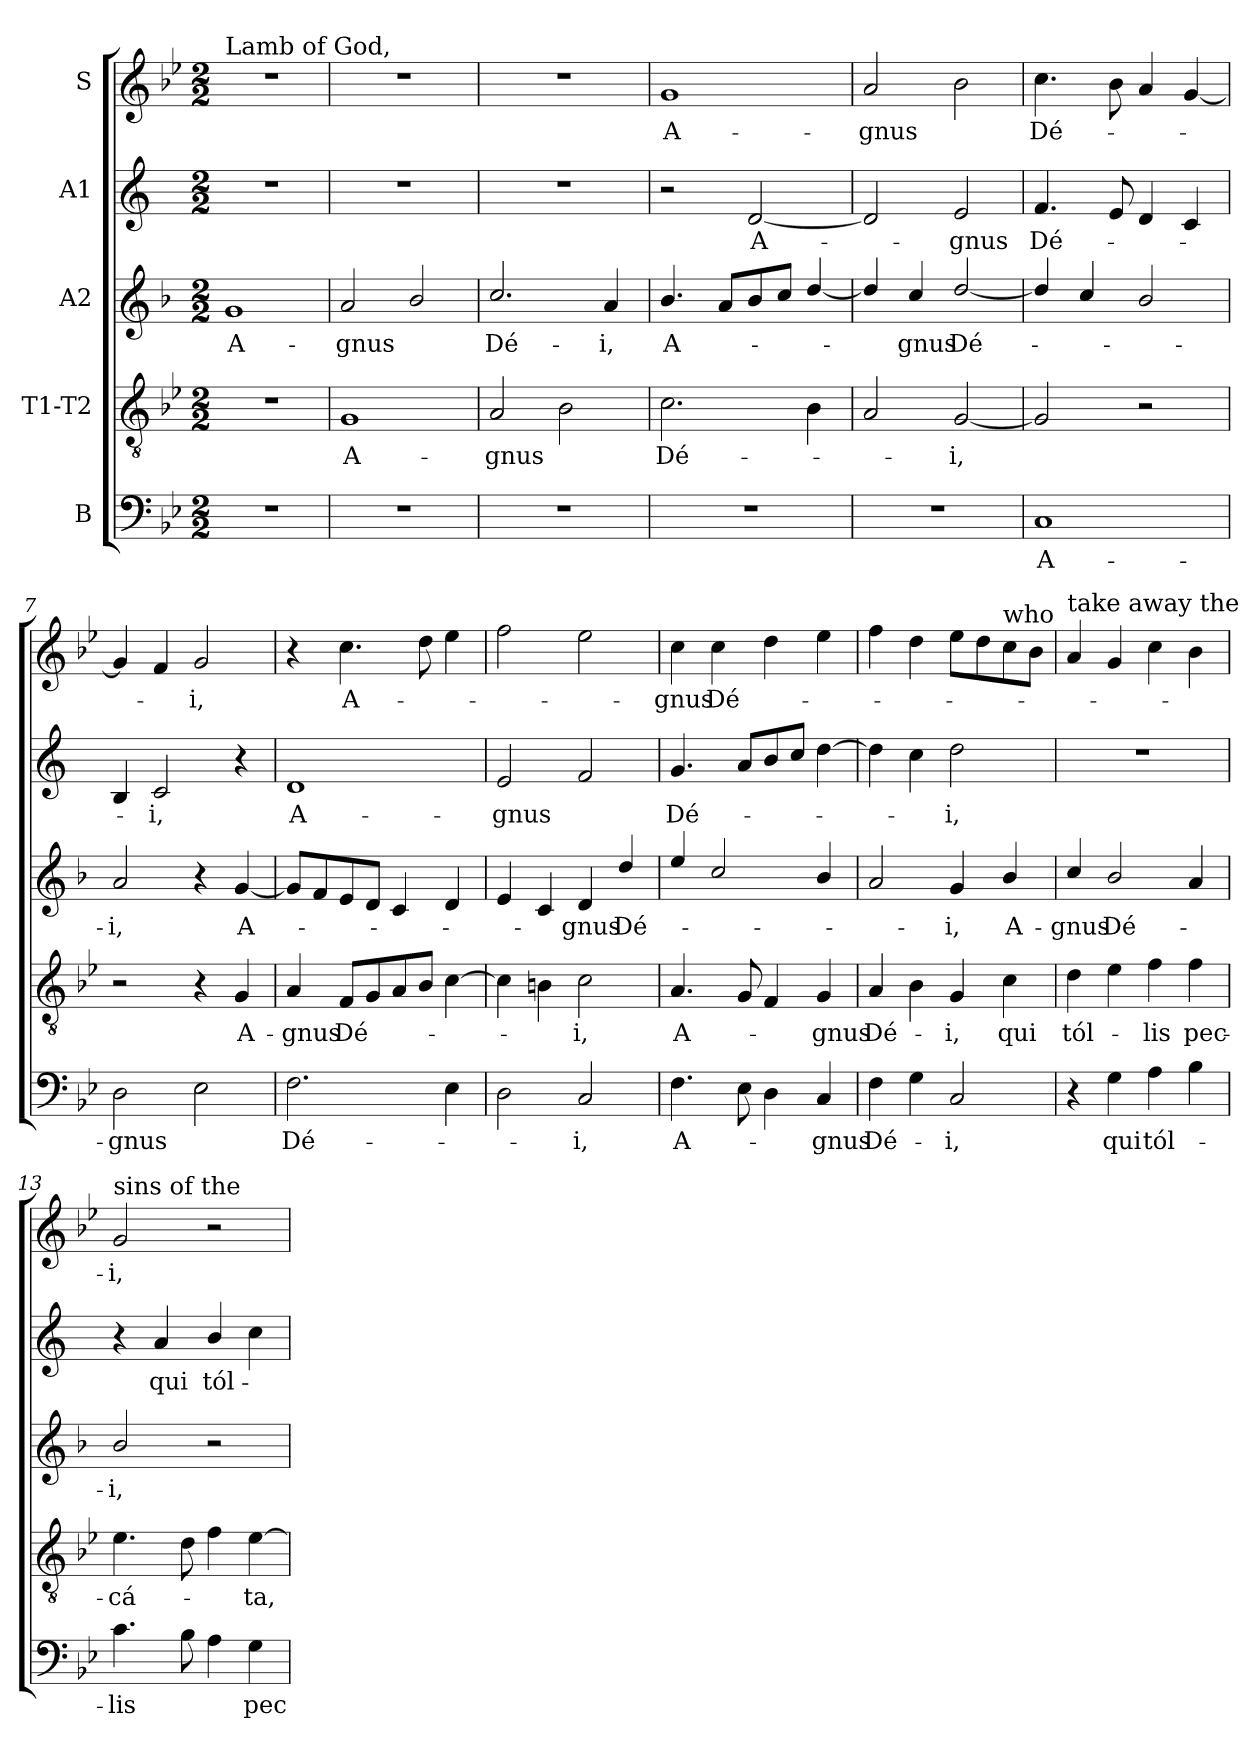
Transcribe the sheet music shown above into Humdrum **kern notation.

**kern	**text	**kern	**text	**kern	**text	**kern	**text	**kern	**text
*part5	*part5	*part4	*part4	*part3	*part3	*part2	*part2	*part1	*part1
*staff5	*staff5	*staff4	*staff4	*staff3	*staff3	*staff2	*staff2	*staff1	*staff1
*I"B	*	*I"T1-T2	*	*I"A2	*	*I"A1	*	*I"S	*
*clefF4	*	*clefGv2	*	*clefG2	*	*clefG2	*	*clefG2	*
*	*	*	*	*ITrd4c7	*	*ITrd1c2	*	*	*
*k[b-e-]	*	*k[b-e-]	*	*k[b-e-]	*	*k[b-e-]	*	*k[b-e-]	*
*B-:	*	*B-:	*	*B-:	*	*B-:	*	*B-:	*
*M2/2	*	*M2/2	*	*M2/2	*	*M2/2	*	*M2/2	*
=1	=1	=1	=1	=1	=1	=1	=1	=1	=1
!	!	!	!	!	!	!	!	!LO:TX:a:t=Lamb of God,	!
!	!	!	!	!	!LO:LY:b	!	!	!	!
1r	.	1r	.	1c	A-	1r	.	1r	.
=2	=2	=2	=2	=2	=2	=2	=2	=2	=2
!	!	!	!LO:LY:b	!	!LO:LY:b	!	!	!	!
1r	.	1G	A-	2d/	-gnus	1r	.	1r	.
.	.	.	.	2e-/	.	.	.	.	.
=3	=3	=3	=3	=3	=3	=3	=3	=3	=3
!	!	!	!LO:LY:b	!	!LO:LY:b	!	!	!	!
1r	.	2A/	-gnus	2.f/	Dé-	1r	.	1r	.
.	.	2B-\	.	.	.	.	.	.	.
!	!	!	!	!	!LO:LY:b	!	!	!	!
.	.	.	.	4d/	-i,	.	.	.	.
=4	=4	=4	=4	=4	=4	=4	=4	=4	=4
!	!	!	!LO:LY:b	!	!LO:LY:b	!	!	!	!LO:LY:b
1r	.	2.c\	Dé-	4.e-/	A-	2r	.	1g	A-
.	.	.	.	8d/L	.	.	.	.	.
!	!	!	!	!	!	!	!LO:LY:b	!	!
.	.	.	.	8e-/	.	[2c/	A-	.	.
.	.	.	.	8f/J	.	.	.	.	.
.	.	4B-\	.	[4g/	.	.	.	.	.
=5	=5	=5	=5	=5	=5	=5	=5	=5	=5
!	!	!	!	!	!	!	!	!	!LO:LY:b
1r	.	2A/	.	4g/]	.	2c/]	.	2a/	-gnus
!	!	!	!	!	!LO:LY:b	!	!	!	!
.	.	.	.	4f/	-gnus	.	.	.	.
!	!	!	!LO:LY:b	!	!LO:LY:b	!	!LO:LY:b	!	!
.	.	[2G/	-i,	[2g/	Dé-	2d/	-gnus	2b-\	.
=6	=6	=6	=6	=6	=6	=6	=6	=6	=6
!	!LO:LY:b	!	!	!	!	!	!LO:LY:b	!	!LO:LY:b
1C	A-	2G/]	.	4g/]	.	4.e-/	Dé-	4.cc\	Dé-
.	.	.	.	4f/	.	.	.	.	.
.	.	.	.	.	.	8d/	.	8b-\	.
.	.	2r	.	2e-/	.	4c/	.	4a/	.
.	.	.	.	.	.	4B-/	.	[4g/	.
!!LO:PB:g=z
=7	=7	=7	=7	=7	=7	=7	=7	=7	=7
!	!LO:LY:b	!	!	!	!LO:LY:b	!	!	!	!
2D\	-gnus	2r	.	2d/	-i,	4A/	.	4g/]	.
!	!	!	!	!	!	!	!LO:LY:b	!	!
.	.	.	.	.	.	2B-/	-i,	4f/	.
!	!	!	!	!	!	!	!	!	!LO:LY:b
2E-\	.	4r	.	4r	.	.	.	2g/	-i,
!	!	!	!LO:LY:b	!	!LO:LY:b	!	!	!	!
.	.	4G/	A-	[4c/	A-	4r	.	.	.
=8	=8	=8	=8	=8	=8	=8	=8	=8	=8
!	!LO:LY:b	!	!LO:LY:b	!	!	!	!LO:LY:b	!	!
2.F\	Dé-	4A/	-gnus	8c/L]	.	1c	A-	4r	.
.	.	.	.	8B-/	.	.	.	.	.
!	!	!	!LO:LY:b	!	!	!	!	!	!LO:LY:b
.	.	8F/L	Dé-	8A/	.	.	.	4.cc\	A-
.	.	8G/	.	8G/J	.	.	.	.	.
.	.	8A/	.	4F/	.	.	.	.	.
.	.	8B-/J	.	.	.	.	.	8dd\	.
4E-\	.	[4c\	.	4G/	.	.	.	4ee-\	.
=9	=9	=9	=9	=9	=9	=9	=9	=9	=9
!	!	!	!	!	!	!	!LO:LY:b	!	!
2D\	.	4c\]	.	4A/	.	2d/	-gnus	2ff\	.
.	.	4B\	.	4F/	.	.	.	.	.
!	!LO:LY:b	!	!LO:LY:b	!	!LO:LY:b	!	!	!	!
2C/	-i,	2c\	-i,	4G/	-gnus	2e-/	.	2ee-\	.
!	!	!	!	!	!LO:LY:b	!	!	!	!
.	.	.	.	4g/	Dé-	.	.	.	.
=10	=10	=10	=10	=10	=10	=10	=10	=10	=10
!	!LO:LY:b	!	!LO:LY:b	!	!	!	!LO:LY:b	!	!LO:LY:b
4.F\	A-	4.A/	A-	4a/	.	4.f/	Dé-	4cc\	-gnus
!	!	!	!	!	!	!	!	!	!LO:LY:b
.	.	.	.	2f/	.	.	.	4cc\	Dé-
8E-\	.	8G/	.	.	.	8g/L	.	.	.
4D\	.	4F/	.	.	.	8a/	.	4dd\	.
.	.	.	.	.	.	8b-/J	.	.	.
!	!LO:LY:b	!	!LO:LY:b	!	!	!	!	!	!
4C/	-gnus	4G/	-gnus	4e-/	.	[4cc\	.	4ee-\	.
=11	=11	=11	=11	=11	=11	=11	=11	=11	=11
!	!LO:LY:b	!	!LO:LY:b	!	!	!	!	!	!
4F\	Dé-	4A/	Dé-	2d/	.	4cc\]	.	4ff\	.
4G\	.	4B-\	.	.	.	4b-\	.	4dd\	.
!	!LO:LY:b	!	!LO:LY:b	!	!LO:LY:b	!	!LO:LY:b	!	!
2C/	-i,	4G/	-i,	4c/	-i,	2cc\	-i,	8ee-\L	.
.	.	.	.	.	.	.	.	8dd\	.
!	!	!	!	!	!	!	!	!LO:TX:a:t=who	!
!	!	!	!LO:LY:b	!	!LO:LY:b	!	!	!	!
.	.	4c\	qui	4e-/	A-	.	.	8cc\	.
.	.	.	.	.	.	.	.	8b-\J	.
!!LO:LB:g=z
=12	=12	=12	=12	=12	=12	=12	=12	=12	=12
!	!	!	!	!	!	!	!	!LO:TX:a:t=take away the	!
!	!	!	!LO:LY:b	!	!LO:LY:b	!	!	!	!
4r	.	4d\	tól-	4f/	-gnus	1r	.	4a/	.
!	!LO:LY:b	!	!	!	!LO:LY:b	!	!	!	!
4G\	qui	4e-\	.	2e-/	Dé-	.	.	4g/	.
!	!LO:LY:b	!	!LO:LY:b	!	!	!	!	!	!
4A\	tól-	4f\	-lis	.	.	.	.	4cc\	.
!	!	!	!LO:LY:b	!	!	!	!	!	!
4B-\	.	4f\	pec-	4d/	.	.	.	4b-\	.
=13	=13	=13	=13	=13	=13	=13	=13	=13	=13
!	!	!	!	!	!	!	!	!LO:TX:a:t=sins of the	!
!	!LO:LY:b	!	!LO:LY:b	!	!LO:LY:b	!	!	!	!LO:LY:b
4.c\	-lis	4.e-\	-cá-	2e-/	-i,	4r	.	2g/	-i,
!	!	!	!	!	!	!	!LO:LY:b	!	!
.	.	.	.	.	.	4g/	qui	.	.
8B-\	.	8d\	.	.	.	.	.	.	.
!	!	!	!	!	!	!	!LO:LY:b	!	!
4A\	.	4f\	.	2r	.	4a/	tól-	2r	.
!	!LO:LY:b	!	!LO:LY:b	!	!	!	!	!	!
4G\	pec-	[4e-\	-ta,	.	.	4b-\	.	.	.
=	=	=	=	=	=	=	=	=	=
*-	*-	*-	*-	*-	*-	*-	*-	*-	*-
